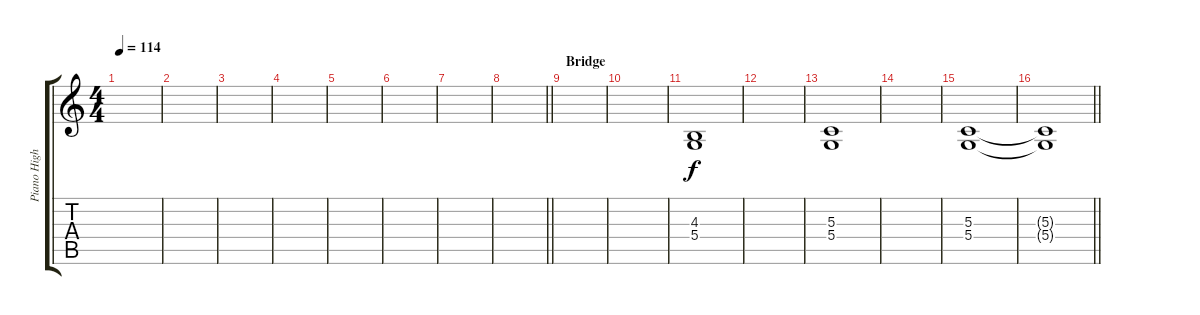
\track ("Piano High" "Piano High") {instrument acousticgrandpiano}
\staff {score tabs}
\tuning (E4 B3 G3 D3 A2 E2) {hide}
\ts (4 4)
\tempo 114
\clef g2
\ks c
|
|
|
|
|
|
|
\barLineRight lightlight
|
\section ("" "Bridge")
|
|
(4.3 5.4).1 |
|
(5.3 5.4).1 |
|
(5.3 5.4).1{instrument stringensemble1} |
\barLineRight lightlight
(5.3{t} 5.4{t}).1
